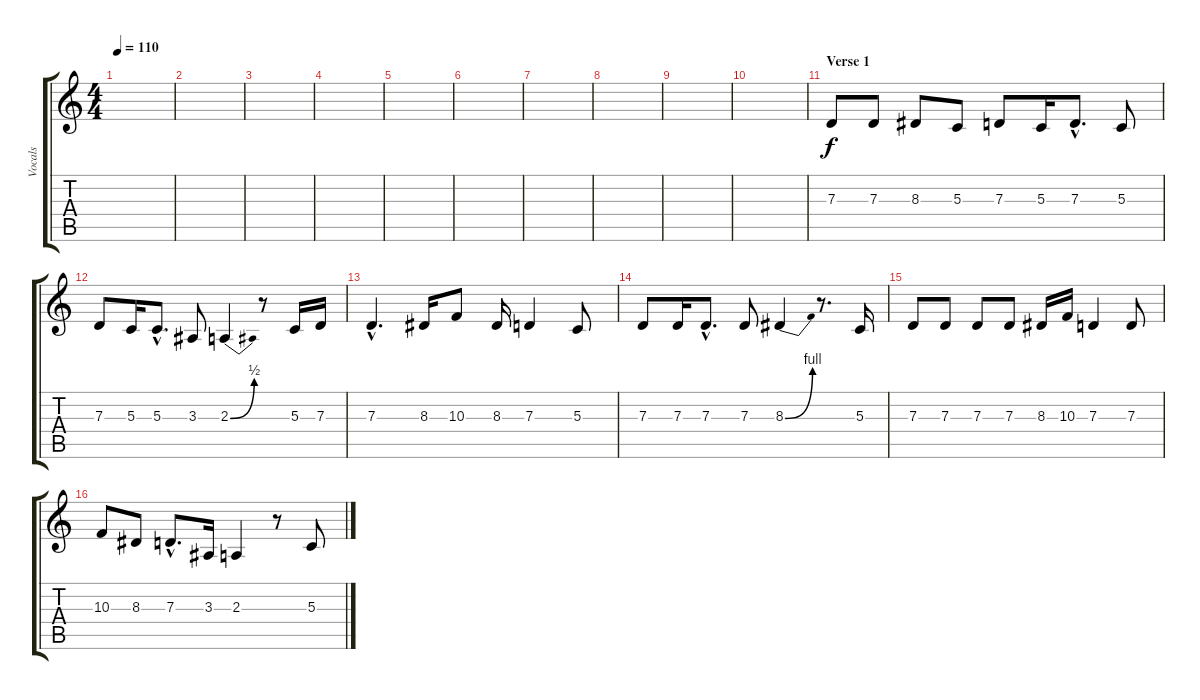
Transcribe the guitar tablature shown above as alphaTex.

\track ("Vocals" "Vocals") {instrument lead2sawtooth}
\staff {score tabs}
\tuning (E4 B3 G3 D3 A2 E2) {hide}
\ts (4 4)
\tempo 110
\clef g2
\ks c
|
|
|
|
|
|
|
|
|
|
\section ("" "Verse 1")
7.3.8 7.3.8 8.3.8 5.3.8 7.3.8 5.3.16 7.3{hac}.8{d} 5.3.8 |
7.3.8 5.3.16 5.3{hac}.8{d} 3.3.8 2.3{be (bend 0 0 60 2)}.4 r.8 5.3.16 7.3.16 |
7.3{hac}.4{d} 8.3.16 10.3.8 8.3.16 7.3.4 5.3.8 |
7.3.8 7.3.16 7.3{hac}.8{d} 7.3.8 8.3{be (bend 0 0 60 4)}.4 r.8{d} 5.3.16 |
7.3.8 7.3.8 7.3.8 7.3.8 8.3.16 10.3.16 7.3.4 7.3.8 |
10.3.8 8.3.8 7.3{hac}.8{d} 3.3.16 2.3.4 r.8 5.3.8
